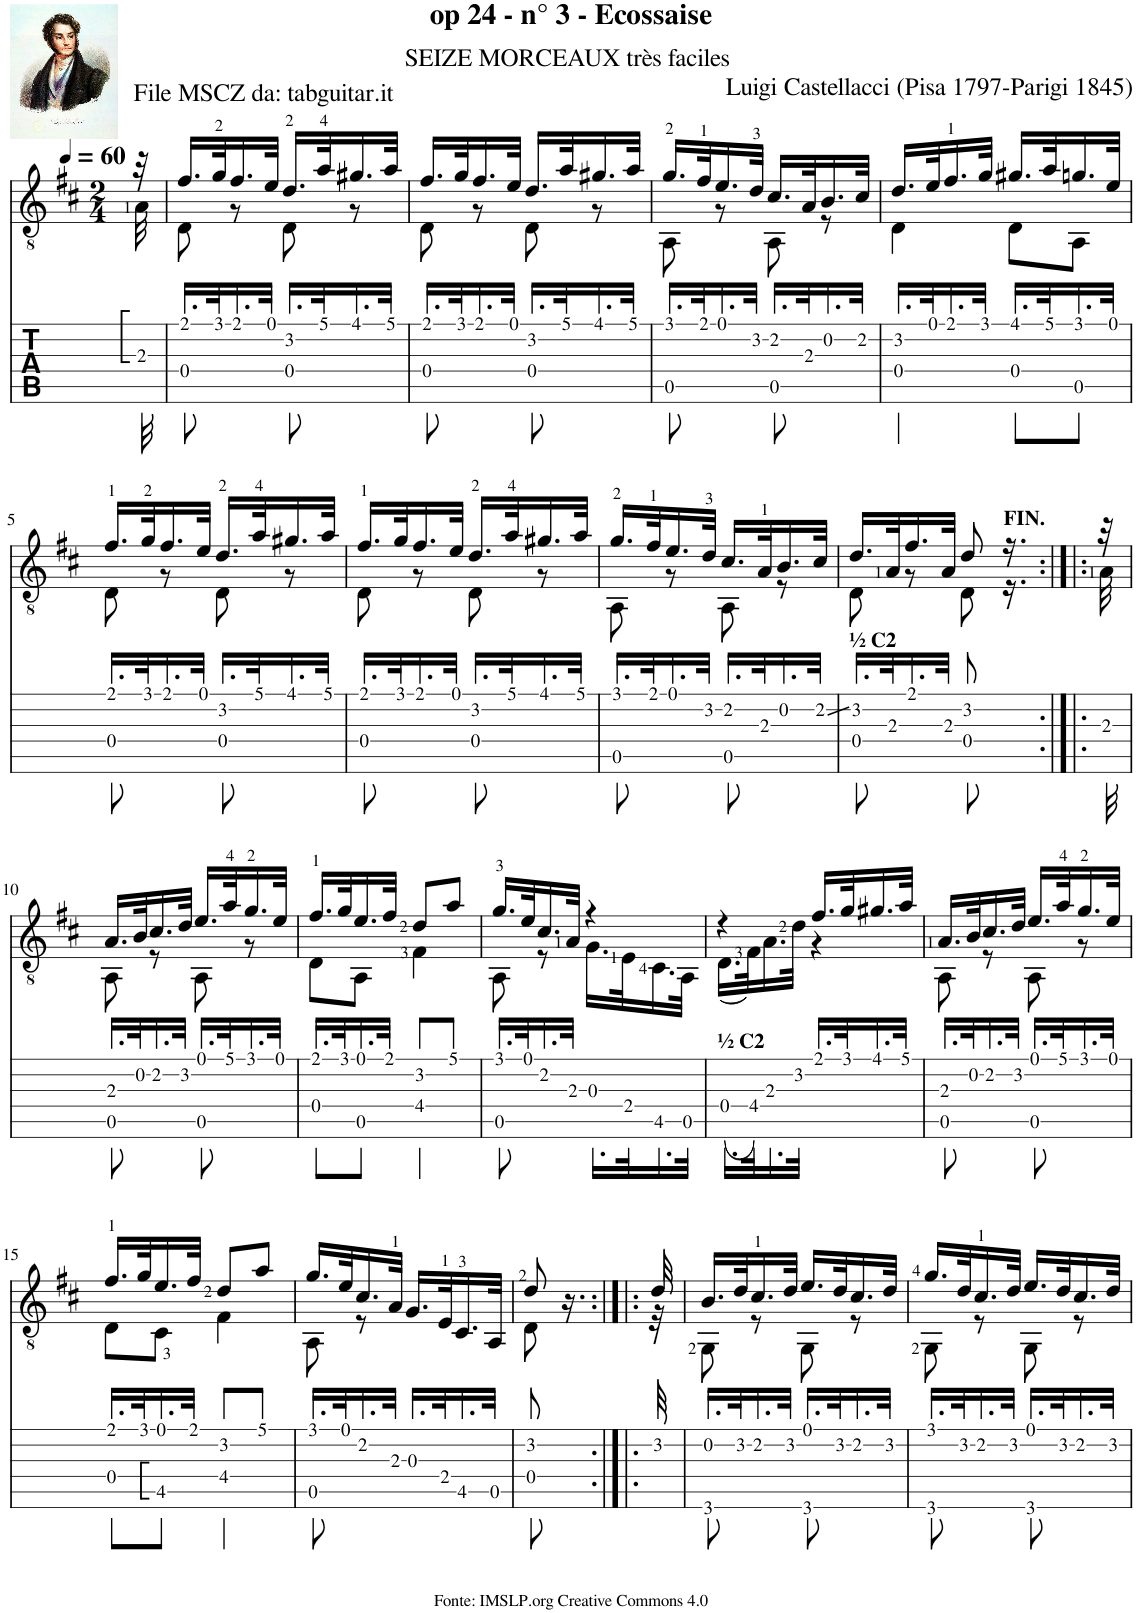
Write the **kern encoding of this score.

**kern	**kern
*part2	*part1
*staff2	*staff1
*I"Chitarra classica (Intavolatura)	*I"Classical Guitar
*stria6	*
*	*clefGv2
*k[f#c#]	*k[f#c#]
*M2/4	*M2/4
*MM60	*MM60
=	=
*^	*^
32r	32A\	32r	32A\
=1	=1	=1	=1
16.f#/LL	8D\	16.f#/LL	8D\
32g/K	.	32g/K	.
16.f#/	8r	16.f#/	8r
32e/JJk	.	32e/JJk	.
16.d/LL	8D\	16.d/LL	8D\
32a/K	.	32a/K	.
16.g#X/	8r	16.g#X/	8r
32a/JJk	.	32a/JJk	.
=2	=2	=2	=2
16.f#/LL	8D\	16.f#/LL	8D\
32g/K	.	32g/K	.
16.f#/	8r	16.f#/	8r
32e/JJk	.	32e/JJk	.
16.d/LL	8D\	16.d/LL	8D\
32a/K	.	32a/K	.
16.g#X/	8r	16.g#X/	8r
32a/JJk	.	32a/JJk	.
=3	=3	=3	=3
16.g/LL	8AA\	16.g/LL	8AA\
32f#/K	.	32f#/K	.
16.e/	8r	16.e/	8r
32d/JJk	.	32d/JJk	.
16.c#/LL	8AA\	16.c#/LL	8AA\
32A/K	.	32A/K	.
16.B/	8r	16.B/	8r
32c#/JJk	.	32c#/JJk	.
=4	=4	=4	=4
16.d/LL	4D\	16.d/LL	4D\
32e/K	.	32e/K	.
16.f#/	.	16.f#/	.
32g/JJk	.	32g/JJk	.
16.g#X/LL	8D\L	16.g#X/LL	8D\L
32a/K	.	32a/K	.
16.gn/	8AA\J	16.gn/	8AA\J
32e/JJk	.	32e/JJk	.
!!LO:LB:g=z	!!
=5	=5	=5	=5
16.f#/LL	8D\	16.f#/LL	8D\
32g/K	.	32g/K	.
16.f#/	8r	16.f#/	8r
32e/JJk	.	32e/JJk	.
16.d/LL	8D\	16.d/LL	8D\
32a/K	.	32a/K	.
16.g#X/	8r	16.g#X/	8r
32a/JJk	.	32a/JJk	.
=6	=6	=6	=6
16.f#/LL	8D\	16.f#/LL	8D\
32g/K	.	32g/K	.
16.f#/	8r	16.f#/	8r
32e/JJk	.	32e/JJk	.
16.d/LL	8D\	16.d/LL	8D\
32a/K	.	32a/K	.
16.g#X/	8r	16.g#X/	8r
32a/JJk	.	32a/JJk	.
=7	=7	=7	=7
16.g/LL	8AA\	16.g/LL	8AA\
32f#/K	.	32f#/K	.
16.e/	8r	16.e/	8r
32d/JJk	.	32d/JJk	.
16.c#/LL	8AA\	16.c#/LL	8AA\
32A/K	.	32A/K	.
16.B/	8r	16.B/	8r
32c#/JJk	.	32c#/JJk	.
=8	=8	=8	=8
!LO:TX:a:B:t=½ C2	!	!	!
16.d/LL	8D\	16.d/LL	8D\
32A/K	.	32A/K	.
16.f#/	8r	16.f#/	8r
32A/JJk	.	32A/JJk	.
8d/	8D\	8d/	8D\
!	!	!LO:TX:a:B:t=FIN.	!
16.r	16.r	16.r	16.r
=9:|!|:	=9:|!|:	=9:|!|:	=9:|!|:
32r	32A\	32r	32A\
!!LO:LB:g=z	!!
=10	=10	=10	=10
16.A/LL	8AA\	16.A/LL	8AA\
32B/K	.	32B/K	.
16.c#/	8r	16.c#/	8r
32d/JJk	.	32d/JJk	.
16.e/LL	8AA\	16.e/LL	8AA\
32a/K	.	32a/K	.
16.g/	8r	16.g/	8r
32e/JJk	.	32e/JJk	.
=11	=11	=11	=11
16.f#/LL	8D\L	16.f#/LL	8D\L
32g/K	.	32g/K	.
16.e/	8AA\J	16.e/	8AA\J
32f#/JJk	.	32f#/JJk	.
8d/L	4F#\	8d/L	4F#\
8a/J	.	8a/J	.
=12	=12	=12	=12
16.g/LL	8AA\	16.g/LL	8AA\
32e/K	.	32e/K	.
16.c#/	8r	16.c#/	8r
32A/JJk	.	32A/JJk	.
4r	16.G\LL	4r	16.G\LL
.	32E\K	.	32E\K
.	16.C#\	.	16.C#\
.	32AA\JJk	.	32AA\JJk
=13	=13	=13	=13
!LO:TX:a:B:t=½ C2	!	!	!
4r	(16.D\LL	4r	(16.D\LL
.	32F#\K)	.	32F#\K)
.	16.A\	.	16.A\
.	32d\JJk	.	32d\JJk
16.f#/LL	4r	16.f#/LL	4r
32g/K	.	32g/K	.
16.g#X/	.	16.g#X/	.
32a/JJk	.	32a/JJk	.
=14	=14	=14	=14
16.A/LL	8AA\	16.A/LL	8AA\
32B/K	.	32B/K	.
16.c#/	8r	16.c#/	8r
32d/JJk	.	32d/JJk	.
16.e/LL	8AA\	16.e/LL	8AA\
32a/K	.	32a/K	.
16.g/	8r	16.g/	8r
32e/JJk	.	32e/JJk	.
!!LO:LB:g=z	!!
=15	=15	=15	=15
16.f#/LL	8D\L	16.f#/LL	8D\L
32g/K	.	32g/K	.
16.e/	8C#\J	16.e/	8C#\J
32f#/JJk	.	32f#/JJk	.
8d/L	4F#\	8d/L	4F#\
8a/J	.	8a/J	.
=16	=16	=16	=16
16.g/LL	8AA\	16.g/LL	8AA\
32e/K	.	32e/K	.
16.c#/	8r	16.c#/	8r
32A/JJk	.	32A/JJk	.
16.G/LL	4ryy	16.G/LL	4ryy
32E/K	.	32E/K	.
16.C#/	.	16.C#/	.
32AA/JJk	.	32AA/JJk	.
=17	=17	=17	=17
8d/	8D\	8d/	8D\
16.r	16.ryy	16.r	16.ryy
=18:|!|:	=18:|!|:	=18:|!|:	=18:|!|:
32d/	32r	32d/	32r
=19	=19	=19	=19
16.B/LL	8GG\	16.B/LL	8GG\
32d/K	.	32d/K	.
16.c#/	8r	16.c#/	8r
32d/JJk	.	32d/JJk	.
16.e/LL	8GG\	16.e/LL	8GG\
32d/K	.	32d/K	.
16.c#/	8r	16.c#/	8r
32d/JJk	.	32d/JJk	.
=20	=20	=20	=20
16.g/LL	8GG\	16.g/LL	8GG\
32d/K	.	32d/K	.
16.c#/	8r	16.c#/	8r
32d/JJk	.	32d/JJk	.
16.e/LL	8GG\	16.e/LL	8GG\
32d/K	.	32d/K	.
16.c#/	8r	16.c#/	8r
32d/JJk	.	32d/JJk	.
*v	*v	*	*
*	*v	*v
=	=
*-	*-
